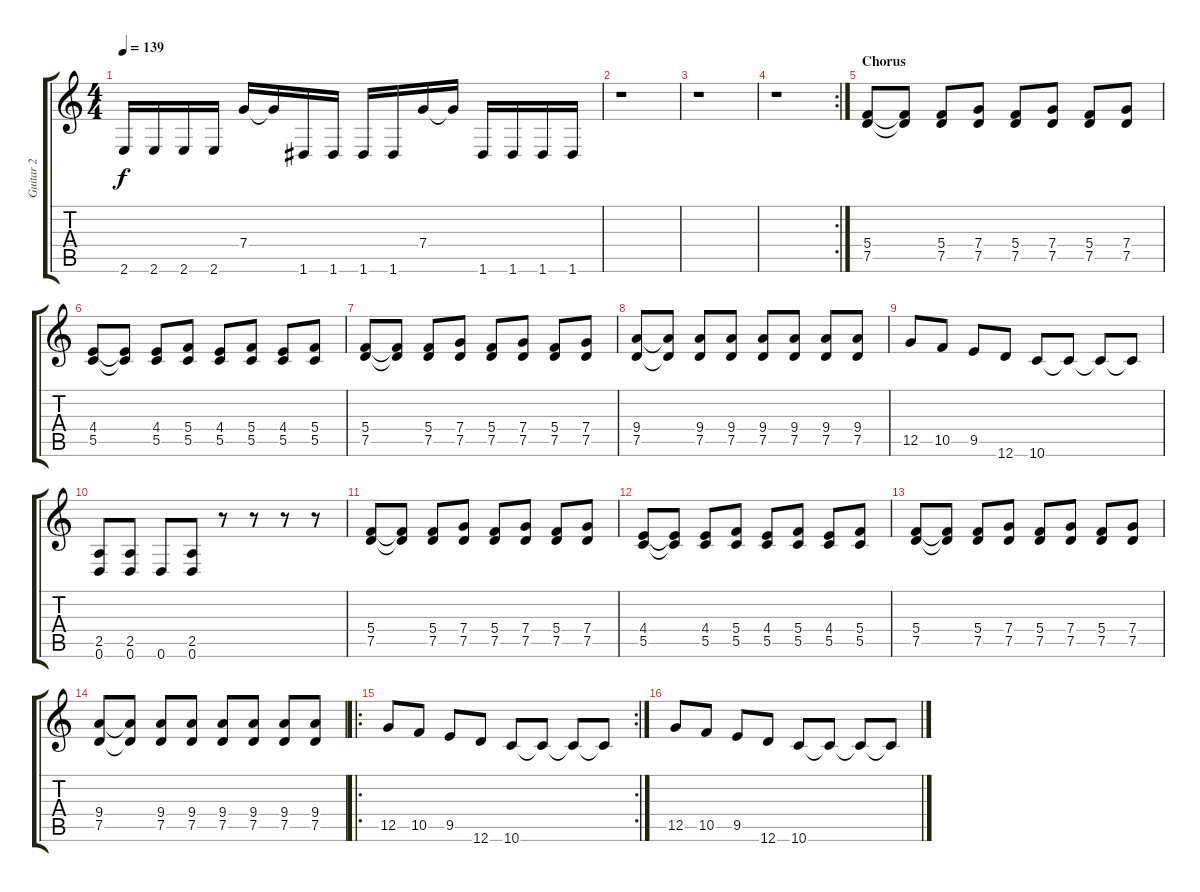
\track ("Guitar 2" "Guitar 2") {instrument overdrivenguitar}
\staff {score tabs}
\tuning (D4 A3 F3 C3 G2 D2) {hide}
\ts (4 4)
\tempo 139
\clef g2
\ks c
2.6.16{dy f} 2.6.16 2.6.16 2.6.16 7.4.16 7.4{t}.16 1.6.16 1.6.16 1.6.16 1.6.16 7.4.16 7.4{t}.16 1.6.16 1.6.16 1.6.16 1.6.16 |
r.1 |
r.1 |
\rc 2
r.1 |
\section ("" "Chorus")
(5.4 7.5).8 (5.4{t} 7.5{t}).8 (5.4 7.5).8 (7.4 7.5).8 (5.4 7.5).8 (7.4 7.5).8 (5.4 7.5).8 (7.4 7.5).8 |
(4.4 5.5).8 (4.4{t} 5.5{t}).8 (4.4 5.5).8 (5.4 5.5).8 (4.4 5.5).8 (5.4 5.5).8 (4.4 5.5).8 (5.4 5.5).8 |
(5.4 7.5).8 (5.4{t} 7.5{t}).8 (5.4 7.5).8 (7.4 7.5).8 (5.4 7.5).8 (7.4 7.5).8 (5.4 7.5).8 (7.4 7.5).8 |
(9.4 7.5).8 (9.4{t} 7.5{t}).8 (9.4 7.5).8 (9.4 7.5).8 (9.4 7.5).8 (9.4 7.5).8 (9.4 7.5).8 (9.4 7.5).8 |
12.5.8 10.5.8 9.5.8 12.6.8 10.6.8 10.6{t}.8 10.6{t}.8 10.6{t}.8 |
(2.5 0.6).8 (2.5 0.6).8 0.6.8 (2.5 0.6).8 r.8 r.8 r.8 r.8 |
(5.4 7.5).8 (5.4{t} 7.5{t}).8 (5.4 7.5).8 (7.4 7.5).8 (5.4 7.5).8 (7.4 7.5).8 (5.4 7.5).8 (7.4 7.5).8 |
(4.4 5.5).8 (4.4{t} 5.5{t}).8 (4.4 5.5).8 (5.4 5.5).8 (4.4 5.5).8 (5.4 5.5).8 (4.4 5.5).8 (5.4 5.5).8 |
(5.4 7.5).8 (5.4{t} 7.5{t}).8 (5.4 7.5).8 (7.4 7.5).8 (5.4 7.5).8 (7.4 7.5).8 (5.4 7.5).8 (7.4 7.5).8 |
(9.4 7.5).8 (9.4{t} 7.5{t}).8 (9.4 7.5).8 (9.4 7.5).8 (9.4 7.5).8 (9.4 7.5).8 (9.4 7.5).8 (9.4 7.5).8 |
\ro
\rc 2
12.5.8 10.5.8 9.5.8 12.6.8 10.6.8 10.6{t}.8 10.6{t}.8 10.6{t}.8 |
12.5.8 10.5.8 9.5.8 12.6.8 10.6.8 10.6{t}.8 10.6{t}.8 10.6{t}.8
